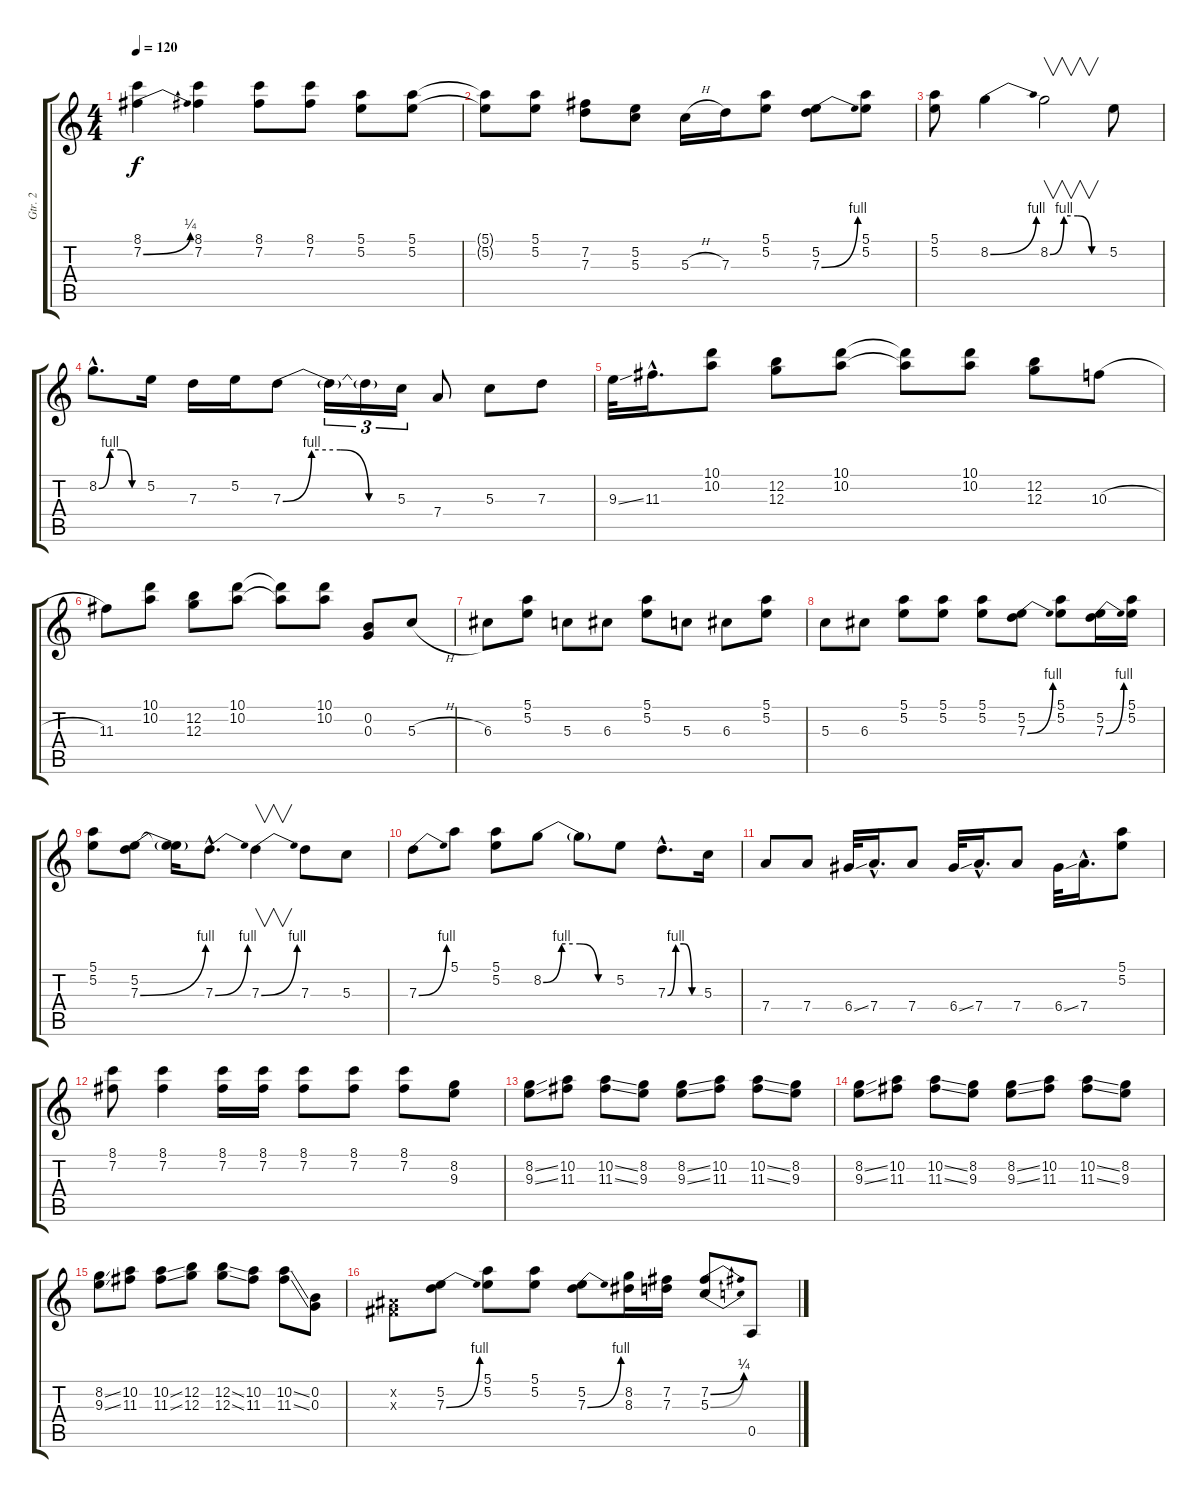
\track ("Gtr. 2" "Gtr. 2") {instrument electricguitarjazz}
\staff {score tabs}
\tuning (E4 B3 G3 D3 A2 E2) {hide}
\ts (4 4)
\tempo 120
\clef g2
\ks c
(8.1 7.2{be (bend 0 0 60 1)}).4{dy f} (8.1 7.2).4 (8.1 7.2).8 (8.1 7.2).8 (5.1 5.2).8 (5.1 5.2).8 |
(5.1{t} 5.2{t}).8 (5.1 5.2).8 (7.2 7.3).8 (5.2 5.3).8 5.3{h}.16 7.3.16 (5.1 5.2).8 (5.2 7.3{be (bend 0 0 60 4)}).8 (5.1 5.2).8 |
(5.1 5.2).8 8.2{be (bend 0 0 60 4)}.4 8.2{be (custom 0 0 15 4 30 4 45 0 60 0)}.2{v} 5.2.8 |
8.2{be (custom 0 0 15 4 30 4 45 0 60 0) hac}.8{d} 5.2.16 7.3.16 5.2.16 7.3{be (custom 0 0 15 4 30 4 45 0 60 0)}.8 7.3{t}.16{tu (3 2)} 7.3{t}.16{tu (3 2)} 5.3.16{tu (3 2)} 7.4.8 5.3.8 7.3.8 |
9.3{ss}.32 11.3{hac}.16{d} (10.1 10.2).8 (12.2 12.3).8 (10.1 10.2).8 (10.1{t} 10.2{t}).8 (10.1 10.2).8 (12.2 12.3).8 10.3{h}.8 |
11.3.8 (10.1 10.2).8 (12.2 12.3).8 (10.1 10.2).8 (10.1{t} 10.2{t}).8 (10.1 10.2).8 (0.2 0.3).8 5.3{h}.8 |
6.3.8 (5.1 5.2).8 5.3.8 6.3.8 (5.1 5.2).8 5.3.8 6.3.8 (5.1 5.2).8 |
5.3.8 6.3.8 (5.1 5.2).8 (5.1 5.2).8 (5.1 5.2).8 (5.2 7.3{be (bend 0 0 60 4)}).8 (5.1 5.2).8 (5.2 7.3{be (bend 0 0 60 4)}).16 (5.1 5.2).16 |
(5.1 5.2).8 (5.2 7.3{be (bend 0 0 60 4)}).8 (5.2{t} 7.3{t}).16 7.3{be (bend 0 0 60 4) hac}.8{d} 7.3{be (bend 0 0 60 4)}.4{v} 7.3.8 5.3.8 |
7.3{be (bend 0 0 60 4)}.8 5.1.8 (5.1 5.2).8 8.2{be (custom 0 0 15 4 30 4 45 0 60 0)}.8 8.2{t}.8 5.2.8 7.3{be (custom 0 0 15 4 30 4 45 0 60 0) hac}.8{d} 5.3.16 |
7.4.8 7.4.8 6.4{ss}.32 7.4{hac}.16{d} 7.4.8 6.4{ss}.32 7.4{hac}.16{d} 7.4.8 6.4{ss}.32 7.4{hac}.16{d} (5.1 5.2).8 |
(8.1 7.2).8 (8.1 7.2).4 (8.1 7.2).16 (8.1 7.2).16 (8.1 7.2).8 (8.1 7.2).8 (8.1 7.2).8 (8.2 9.3).8 |
(8.2{ss} 9.3{ss}).8 (10.2 11.3).8 (10.2{ss} 11.3{ss}).8 (8.2 9.3).8 (8.2{ss} 9.3{ss}).8 (10.2 11.3).8 (10.2{ss} 11.3{ss}).8 (8.2 9.3).8 |
(8.2{ss} 9.3{ss}).8 (10.2 11.3).8 (10.2{ss} 11.3{ss}).8 (8.2 9.3).8 (8.2{ss} 9.3{ss}).8 (10.2 11.3).8 (10.2{ss} 11.3{ss}).8 (8.2 9.3).8 |
(8.2{ss} 9.3{ss}).8 (10.2 11.3).8 (10.2{ss} 11.3{ss}).8 (12.2 12.3).8 (12.2{ss} 12.3{ss}).8 (10.2 11.3).8 (10.2{ss} 11.3{ss}).8 (0.2 0.3).8 |
(-1.2{x} -1.3{x}).8 (5.2 7.3{be (bend 0 0 60 4)}).8 (5.1 5.2).8 (5.1 5.2).8 (5.2 7.3{be (bend 0 0 60 4)}).8 (8.2 8.3).16 (7.2 7.3).16 (7.2{be (bend 0 0 60 1)} 5.3{be (bend 0 0 60 1)}).8 0.5.8
